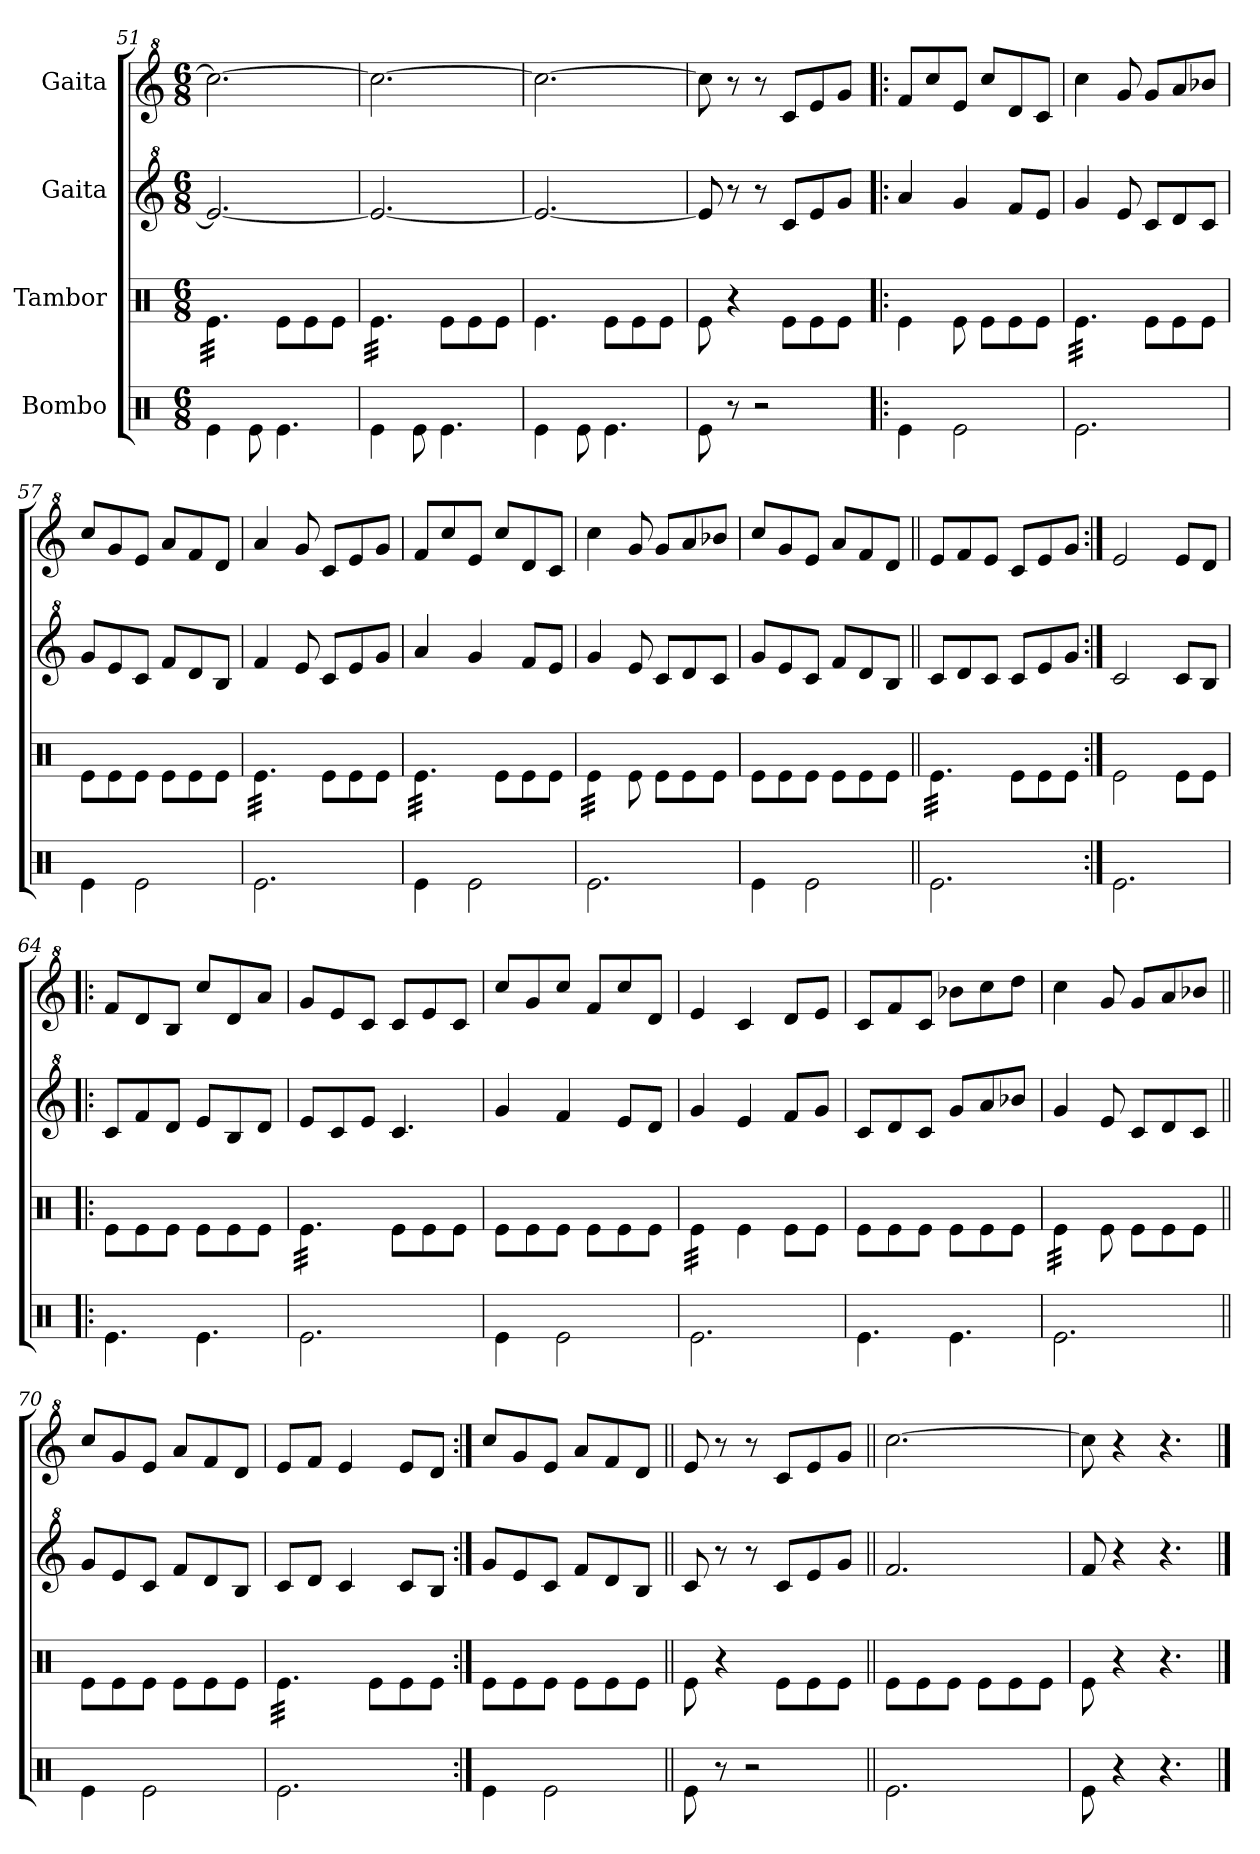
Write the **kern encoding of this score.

**kern	**kern	**kern	**kern
*part4	*part3	*part2	*part1
*staff4	*staff3	*staff2	*staff1
*I"Bombo	*I"Tambor	*I"Gaita	*I"Gaita
*clefX	*clefX	*clefG^2	*clefG^2
*k[]	*k[]	*k[]	*k[]
*M6/8	*M6/8	*M6/8	*M6/8
=51	=51	=51	=51
*	*tremolo	*	*
4Re\	32Re\LLL	2.ee/_	2.ccc\_
.	32Re\	.	.
.	32Re\	.	.
.	32Re\	.	.
.	32Re\	.	.
.	32Re\	.	.
.	32Re\	.	.
.	32Re\	.	.
8Re\	32Re\	.	.
.	32Re\	.	.
.	32Re\	.	.
.	32Re\JJJ	.	.
*	*Xtremolo	*	*
4.Re\	8Re\L	.	.
.	8Re\	.	.
.	8Re\J	.	.
=52	=52	=52	=52
*	*tremolo	*	*
4Re\	32Re\LLL	2.ee/_	2.ccc\_
.	32Re\	.	.
.	32Re\	.	.
.	32Re\	.	.
.	32Re\	.	.
.	32Re\	.	.
.	32Re\	.	.
.	32Re\	.	.
8Re\	32Re\	.	.
.	32Re\	.	.
.	32Re\	.	.
.	32Re\JJJ	.	.
*	*Xtremolo	*	*
4.Re\	8Re\L	.	.
.	8Re\	.	.
.	8Re\J	.	.
=53	=53	=53	=53
4Re\	4.Re\	2.ee/_	2.ccc\_
8Re\	.	.	.
4.Re\	8Re\L	.	.
.	8Re\	.	.
.	8Re\J	.	.
=54	=54	=54	=54
8Re\	8Re\	8ee/]	8ccc\]
8r	4r	8r	8r
2r	.	8r	8r
.	8Re\L	8cc/L	8cc/L
.	8Re\	8ee/	8ee/
.	8Re\J	8gg/J	8gg/J
=55!|:	=55!|:	=55!|:	=55!|:
4Re\	4Re\	4aa/	8ff/L
.	.	.	8ccc/
2Re\	8Re\	4gg/	8ee/J
.	8Re\L	.	8ccc/L
.	8Re\	8ff/L	8dd/
.	8Re\J	8ee/J	8cc/J
=56	=56	=56	=56
*	*tremolo	*	*
2.Re\	32Re\LLL	4gg/	4ccc\
.	32Re\	.	.
.	32Re\	.	.
.	32Re\	.	.
.	32Re\	.	.
.	32Re\	.	.
.	32Re\	.	.
.	32Re\	.	.
.	32Re\	8ee/	8gg/
.	32Re\	.	.
.	32Re\	.	.
.	32Re\JJJ	.	.
*	*Xtremolo	*	*
.	8Re\L	8cc/L	8gg/L
.	8Re\	8dd/	8aa/
.	8Re\J	8cc/J	8bb-X/J
!!LO:PB:g=z
=57	=57	=57	=57
4Re\	8Re\L	8gg/L	8ccc/L
.	8Re\	8ee/	8gg/
2Re\	8Re\J	8cc/J	8ee/J
.	8Re\L	8ff/L	8aa/L
.	8Re\	8dd/	8ff/
.	8Re\J	8b/J	8dd/J
=58	=58	=58	=58
*	*tremolo	*	*
2.Re\	32Re\LLL	4ff/	4aa/
.	32Re\	.	.
.	32Re\	.	.
.	32Re\	.	.
.	32Re\	.	.
.	32Re\	.	.
.	32Re\	.	.
.	32Re\	.	.
.	32Re\	8ee/	8gg/
.	32Re\	.	.
.	32Re\	.	.
.	32Re\JJJ	.	.
*	*Xtremolo	*	*
.	8Re\L	8cc/L	8cc/L
.	8Re\	8ee/	8ee/
.	8Re\J	8gg/J	8gg/J
=59	=59	=59	=59
*	*tremolo	*	*
4Re\	32Re\LLL	4aa/	8ff/L
.	32Re\	.	.
.	32Re\	.	.
.	32Re\	.	.
.	32Re\	.	8ccc/
.	32Re\	.	.
.	32Re\	.	.
.	32Re\	.	.
2Re\	32Re\	4gg/	8ee/J
.	32Re\	.	.
.	32Re\	.	.
.	32Re\JJJ	.	.
*	*Xtremolo	*	*
.	8Re\L	.	8ccc/L
.	8Re\	8ff/L	8dd/
.	8Re\J	8ee/J	8cc/J
=60	=60	=60	=60
*	*tremolo	*	*
2.Re\	32Re\LLL	4gg/	4ccc\
.	32Re\	.	.
.	32Re\	.	.
.	32Re\	.	.
.	32Re\	.	.
.	32Re\	.	.
.	32Re\	.	.
.	32Re\JJJ	.	.
*	*Xtremolo	*	*
.	8Re\	8ee/	8gg/
.	8Re\L	8cc/L	8gg/L
.	8Re\	8dd/	8aa/
.	8Re\J	8cc/J	8bb-X/J
=61	=61	=61	=61
4Re\	8Re\L	8gg/L	8ccc/L
.	8Re\	8ee/	8gg/
2Re\	8Re\J	8cc/J	8ee/J
.	8Re\L	8ff/L	8aa/L
.	8Re\	8dd/	8ff/
.	8Re\J	8b/J	8dd/J
=62||	=62||	=62||	=62||
*	*tremolo	*	*
2.Re\	32Re\LLL	8cc/L	8ee/L
.	32Re\	.	.
.	32Re\	.	.
.	32Re\	.	.
.	32Re\	8dd/	8ff/
.	32Re\	.	.
.	32Re\	.	.
.	32Re\	.	.
.	32Re\	8cc/J	8ee/J
.	32Re\	.	.
.	32Re\	.	.
.	32Re\JJJ	.	.
*	*Xtremolo	*	*
.	8Re\L	8cc/L	8cc/L
.	8Re\	8ee/	8ee/
.	8Re\J	8gg/J	8gg/J
=63:|!	=63:|!	=63:|!	=63:|!
2.Re\	2Re\	2cc/	2ee/
.	8Re\L	8cc/L	8ee/L
.	8Re\J	8b/J	8dd/J
!!LO:LB:g=z
=64!|:	=64!|:	=64!|:	=64!|:
4.Re\	8Re\L	8cc/L	8ff/L
.	8Re\	8ff/	8dd/
.	8Re\J	8dd/J	8b/J
4.Re\	8Re\L	8ee/L	8ccc/L
.	8Re\	8b/	8dd/
.	8Re\J	8dd/J	8aa/J
=65	=65	=65	=65
*	*tremolo	*	*
2.Re\	32Re\LLL	8ee/L	8gg/L
.	32Re\	.	.
.	32Re\	.	.
.	32Re\	.	.
.	32Re\	8cc/	8ee/
.	32Re\	.	.
.	32Re\	.	.
.	32Re\	.	.
.	32Re\	8ee/J	8cc/J
.	32Re\	.	.
.	32Re\	.	.
.	32Re\JJJ	.	.
*	*Xtremolo	*	*
.	8Re\L	4.cc/	8cc/L
.	8Re\	.	8ee/
.	8Re\J	.	8cc/J
=66	=66	=66	=66
4Re\	8Re\L	4gg/	8ccc/L
.	8Re\	.	8gg/
2Re\	8Re\J	4ff/	8ccc/J
.	8Re\L	.	8ff/L
.	8Re\	8ee/L	8ccc/
.	8Re\J	8dd/J	8dd/J
=67	=67	=67	=67
*	*tremolo	*	*
2.Re\	32Re\LLL	4gg/	4ee/
.	32Re\	.	.
.	32Re\	.	.
.	32Re\	.	.
.	32Re\	.	.
.	32Re\	.	.
.	32Re\	.	.
.	32Re\JJJ	.	.
*	*Xtremolo	*	*
.	4Re\	4ee/	4cc/
.	8Re\L	8ff/L	8dd/L
.	8Re\J	8gg/J	8ee/J
=68	=68	=68	=68
4.Re\	8Re\L	8cc/L	8cc/L
.	8Re\	8dd/	8ff/
.	8Re\J	8cc/J	8cc/J
4.Re\	8Re\L	8gg/L	8bb-X\L
.	8Re\	8aa/	8ccc\
.	8Re\J	8bb-X/J	8ddd\J
=69	=69	=69	=69
*	*tremolo	*	*
2.Re\	32Re\LLL	4gg/	4ccc\
.	32Re\	.	.
.	32Re\	.	.
.	32Re\	.	.
.	32Re\	.	.
.	32Re\	.	.
.	32Re\	.	.
.	32Re\JJJ	.	.
*	*Xtremolo	*	*
.	8Re\	8ee/	8gg/
.	8Re\L	8cc/L	8gg/L
.	8Re\	8dd/	8aa/
.	8Re\J	8cc/J	8bb-X/J
=70||	=70||	=70||	=70||
4Re\	8Re\L	8gg/L	8ccc/L
.	8Re\	8ee/	8gg/
2Re\	8Re\J	8cc/J	8ee/J
.	8Re\L	8ff/L	8aa/L
.	8Re\	8dd/	8ff/
.	8Re\J	8b/J	8dd/J
!!LO:LB:g=z
=71	=71	=71	=71
*	*tremolo	*	*
2.Re\	32Re\LLL	8cc/L	8ee/L
.	32Re\	.	.
.	32Re\	.	.
.	32Re\	.	.
.	32Re\	8dd/J	8ff/J
.	32Re\	.	.
.	32Re\	.	.
.	32Re\	.	.
.	32Re\	4cc/	4ee/
.	32Re\	.	.
.	32Re\	.	.
.	32Re\JJJ	.	.
*	*Xtremolo	*	*
.	8Re\L	.	.
.	8Re\	8cc/L	8ee/L
.	8Re\J	8b/J	8dd/J
=72:|!	=72:|!	=72:|!	=72:|!
4Re\	8Re\L	8gg/L	8ccc/L
.	8Re\	8ee/	8gg/
2Re\	8Re\J	8cc/J	8ee/J
.	8Re\L	8ff/L	8aa/L
.	8Re\	8dd/	8ff/
.	8Re\J	8b/J	8dd/J
=73||	=73||	=73||	=73||
8Re\	8Re\	8cc/	8ee/
8r	4r	8r	8r
2r	.	8r	8r
.	8Re\L	8cc/L	8cc/L
.	8Re\	8ee/	8ee/
.	8Re\J	8gg/J	8gg/J
=74||	=74||	=74||	=74||
2.Re\	8Re\L	2.ff/	[2.ccc\
.	8Re\	.	.
.	8Re\J	.	.
.	8Re\L	.	.
.	8Re\	.	.
.	8Re\J	.	.
=75	=75	=75	=75
8Re\	8Re\	8ff/	8ccc\]
4r	4r	4r	4r
4.r	4.r	4.r	4.r
==	==	==	==
*-	*-	*-	*-
